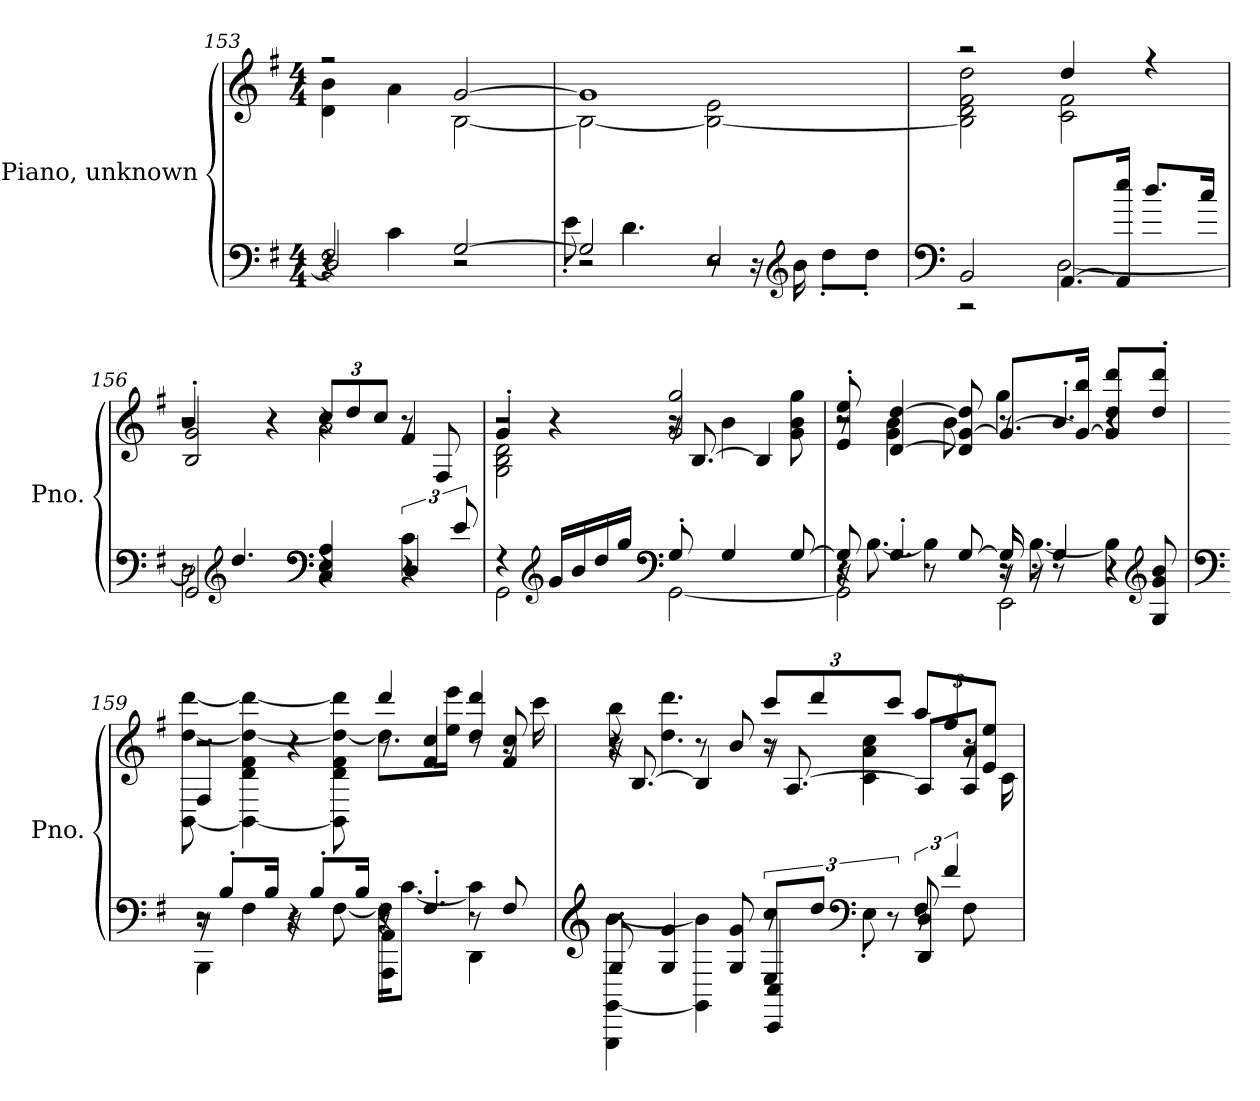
**kern	**kern
*part1	*part1
*staff2	*staff1
*I"Piano, unknown	*
*I'Pno.	*
*clefF4	*clefG2
*k[f#]	*k[f#]
*M4/4	*M4/4
=153	=153
*^	*^
*	*^	*	*
2F#/	4r	2D/]	2r	4d\ 4b\
.	4c\	.	.	4a\
[2G/	2r	2r	[2g/	[2B\
!!LO:LB:g=z	!!
=154	=154	=154	=154	=154
2G/]	8e'\	2r	1g]	2B\_
.	4.d\	.	.	.
2r	8r	2E/	.	2B\_ 2e\
.	16r	.	.	.
*clefG2	*	*	*	*
.	16b\	.	.	.
.	8dd'\L	.	.	.
.	8dd'\J	.	.	.
*v	*v	*v	*	*
=155	=155	=155
*clefF4	*	*
*^	*	*
2BB/	2r	2r	2B\] 2d\ 2f#\ 2dd\
[8.AA/L	[2D\	4dd/	2c\ 2f#\
16AA/] 16ee/Jk	.	.	.
8.dd/L	.	4r	.
16cc/Jk	.	.	.
=156	=156	=156	=156
*	*^	*	*^
8r	2D\]	2GG/	4b'/	2r	2B/ 2g/
*clefG2	*	*	*	*	*
4.dd/	.	.	.	.	.
.	.	.	4r	.	.
*clefF4	*	*	*	*	*
*	*	*	*	*	*Xbrackettup
4C/ 4E/ 4A/	4r	4r	4r	2a\	12cc/L
.	.	.	.	.	12dd/
.	.	.	.	.	12cc/J
6r	4c\	4D/	4f#/	.	8r
.	.	.	.	.	8F#/
12e/	.	.	.	.	.
*	*v	*v	*	*	*
!!LO:LB:g=z	!!	!!
=157	=157	=157	=157	=157
4r	2GG\	4g'/	2G\ 2B\ 2d\	2r
*clefG2	*	*	*	*
16g/LL	.	4r	.	.
16b/	.	.	.	.
16dd/	.	.	.	.
16gg/JJ	.	.	.	.
*clefF4	*	*	*	*
8G'/	[2GG\	2g/ 2gg/	8r	16r
.	.	.	.	[8.B/
4G/	.	.	4b\	.
.	.	.	.	4B/]
[8G/	.	.	8g\ 8b\ 8gg\	.
=158	=158	=158	=158	=158
*^	*^	*	*	*
8G/]	16r	4r	2GG\]	8e/' 8ee/'	8r	2r
.	[8.B\	.	.	.	.	.
4.G'/	.	.	.	[4d/ [4dd/	4g\ 4b\	.
.	4B\]	8r	.	.	.	.
.	.	[8G/	.	8d/] [8g/ 8dd/]	8b\	.
8r	16r	16G/]	2EE\	8.g/L_	4gg\	8r
.	[8.B\	16r	.	.	.	.
4G/	.	8r	.	.	.	4.b'/
.	.	.	.	16g/_ 16bb/Jk	.	.
.	4B\]	4r	.	8g/] 8dd/ 8ddd/L	4r	.
*clefG2	*	*	*	*	*	*
8G/ 8g/ 8b/	.	.	.	8dd/' 8ddd/'J	.	.
!!LO:LB:g=z	!!	!!
=159	=159	=159	=159	=159	=159	=159
*clefF4	*	*	*	*	*	*
16r	8r	2r	4BBB\	4F#'/	[8BB\ [8dd\ [8ddd\	2r
8B'/L	.	.	.	.	.	.
.	4F#\	.	.	.	4BB\_ 4d\ 4f#\ 4dd\_ 4ddd\_	.
16B/Jk	.	.	.	.	.	.
16r	.	.	4r	4r	.	.
8B'/L	.	.	.	.	.	.
.	[8F#\	.	.	.	8BB\] 8d\ 8f#\ 8dd\_ 8ddd\]	.
16B/Jk	.	.	.	.	.	.
4r	16F#\KL]	8r	4AAA\ 4AA\	4ddd/	8.dd\L]	8r
.	[8.c\J	.	.	.	.	.
.	.	4.F#'/	.	.	.	4f#/ 4cc/
.	.	.	.	.	16ee\ 16eee\Jk	.
8r	4c\]	.	4DD\	4dd/ 4ddd/	8r	.
8F#/	.	.	.	.	16r	8f#/ 8cc/
.	.	.	.	.	16ccc\	.
*v	*v	*v	*v	*	*	*
=160	=160	=160	=160
*clefG2	*	*	*
*^	*	*	*
*	*^	*	*	*
8G'/	4GGG\ [4GG\ [4b\	2r	4r	8bb\	16r
.	.	.	.	.	[8.B/
4G/ 4g/	.	.	.	4.dd\ 4.ddd\	.
.	4GG\] 4b\]	.	8r	.	4B/]
8G/ 8g/	.	.	8b/	.	.
12E/ 12cc/L	8r	4CC/ 4C/	12ccc/L	8r	16r
.	.	.	.	.	[8.A/
12dd/J	.	.	12ddd/	.	.
*clefF4	*	*	*	*	*
.	8E'\	.	.	4c\ 4a\ 4cc\	.
12r	.	.	12ccc/J	.	.
12F#/	8r	4DD/ 4D/	12aa/L	.	8A/L]
6f#/	.	.	12ff#/	.	.
.	8F#\	.	.	16r	8A/ 8a/J
.	.	.	12e/ 12ee/J	.	.
.	.	.	.	16c\	.
*v	*v	*v	*	*	*
*	*v	*v	*v
=	=
*-	*-
